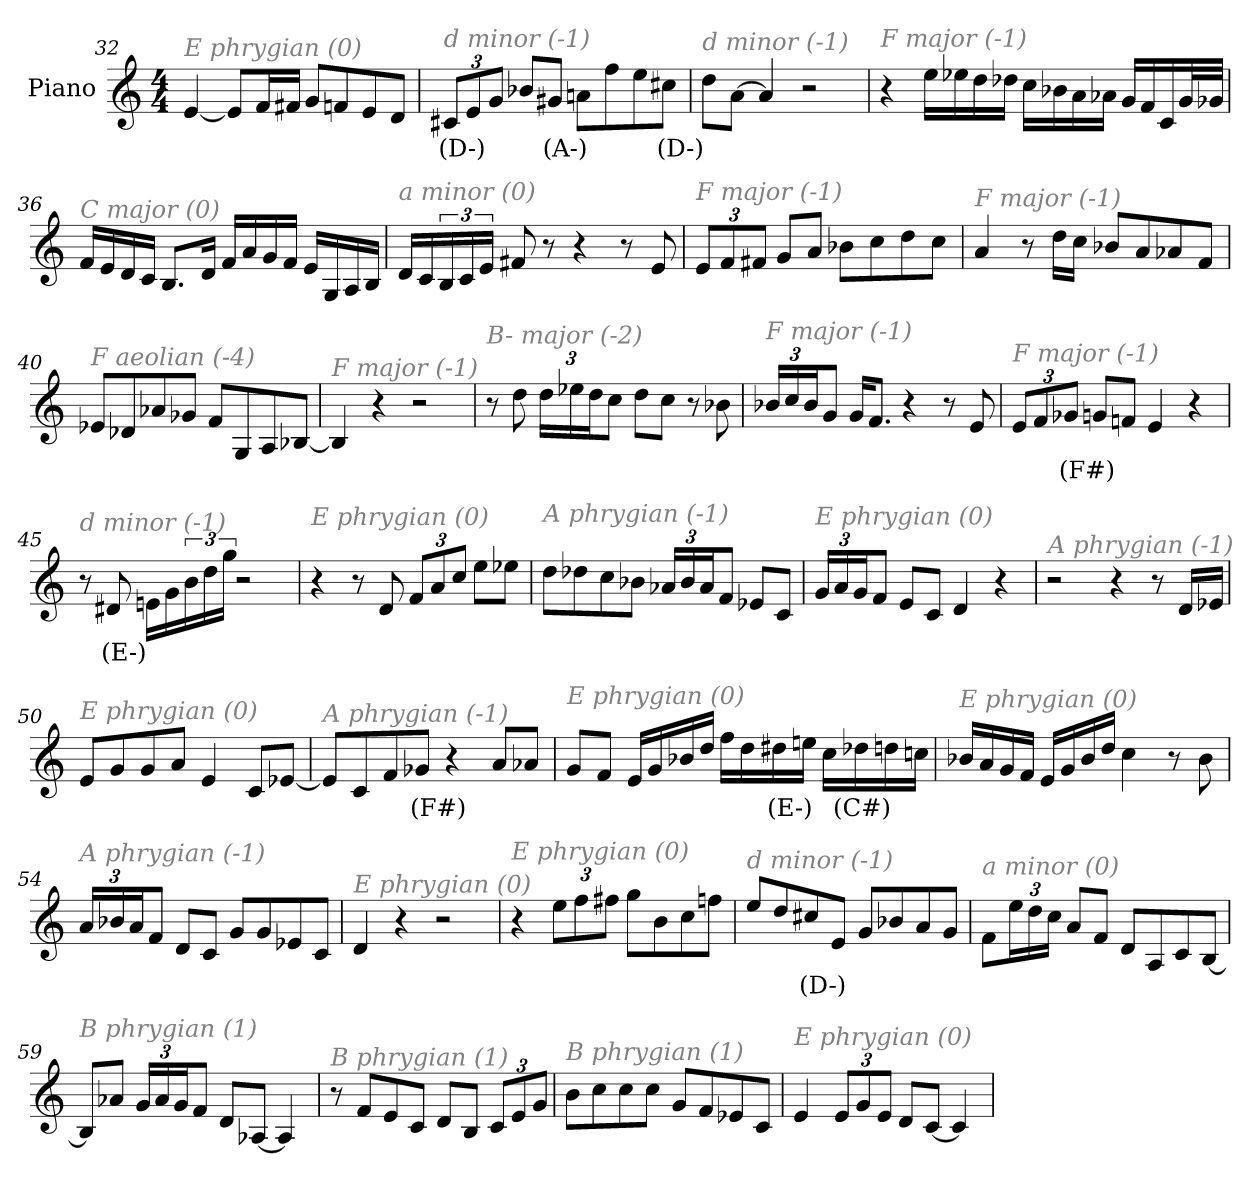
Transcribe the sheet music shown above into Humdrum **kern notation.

**kern	**text
*part1	*part1
*staff1	*staff1
*I"Piano	*
*I'Pno	*
*clefG2	*
*k[]	*
*M4/4	*
=32	=32
!LO:TX:i:color=#808080:t=E phrygian (0)	!
[4e/	.
8e/L]	.
16f/L	.
16f#X/JJ	.
8g/L	.
8fn/	.
8e/	.
8d/J	.
!!LO:LB:g=z
=33	=33
*Xbrackettup	*
!LO:TX:i:color=#808080:t=d minor (-1)	!
12c#Xi/L	(D-)
12e/	.
12g/J	.
8b-X/L	.
8g#Xi/J	(A-)
8an\L	.
8ff\	.
8ee\	.
8cc#Xi\J	(D-)
=34	=34
!LO:TX:i:color=#808080:t=d minor (-1)	!
8dd\L	.
[8a\J	.
4a/]	.
2r	.
=35	=35
!LO:TX:i:color=#808080:t=F major (-1)	!
4r	.
16ee\LL	.
16ee-X\	.
16dd\	.
16dd-X\JJ	.
16cc\LL	.
16b-X\	.
16a\	.
16a-X\JJ	.
16g/LL	.
16f/	.
16c/	.
32g/L	.
32g-X/JJJ	.
!!LO:LB:g=z
=36	=36
!LO:TX:i:color=#808080:t=C major (0)	!
16f/LL	.
16e/	.
16d/	.
16c/JJ	.
8.B/L	.
16d/Jk	.
16f/LL	.
16a/	.
16g/	.
16f/JJ	.
16e/LL	.
16G/	.
16A/	.
16B/JJ	.
=37	=37
!LO:TX:i:color=#808080:t=a minor (0)	!
16d/LL	.
16c/	.
*brackettup	*
24B/	.
24c/	.
24e/JJ	.
8f#X/	.
8r	.
4r	.
8r	.
8e/	.
=38	=38
*Xbrackettup	*
!LO:TX:i:color=#808080:t=F major (-1)	!
12e/L	.
12f/	.
12f#X/J	.
8g/L	.
8a/J	.
8b-X\L	.
8cc\	.
8dd\	.
8cc\J	.
!!LO:PB:g=z
=39	=39
!LO:TX:i:color=#808080:t=F major (-1)	!
4a/	.
8r	.
16dd\LL	.
16cc\JJ	.
8b-X/L	.
8a/	.
8a-X/	.
8f/J	.
=40	=40
!LO:TX:i:color=#808080:t=F aeolian (-4)	!
8e-X/L	.
8d-X/	.
8a-X/	.
8g-X/J	.
8f/L	.
8G/	.
8A/	.
[8B-X/J	.
=41	=41
!LO:TX:i:color=#808080:t=F major (-1)	!
4B-/]	.
4r	.
2r	.
=42	=42
!LO:TX:i:color=#808080:t=B- major (-2)	!
8r	.
8dd\	.
24dd\LL	.
24ee-X\	.
24dd\J	.
8cc\J	.
8dd\L	.
8cc\J	.
8r	.
8b-X\	.
!!LO:LB:g=z
=43	=43
!LO:TX:i:color=#808080:t=F major (-1)	!
24b-X/LL	.
24cc/	.
24b-/J	.
8g/J	.
16g/KL	.
8.f/J	.
4r	.
8r	.
8e/	.
=44	=44
!LO:TX:i:color=#808080:t=F major (-1)	!
12e/L	.
12f/	.
12g-Xi/J	(F#)
8g/L	.
8fn/J	.
4e/	.
4r	.
=45	=45
!LO:TX:i:color=#808080:t=d minor (-1)	!
8r	.
8d#Xi/	(E-)
16en\LL	.
16g\	.
*brackettup	*
24b\	.
24dd\	.
24gg\JJ	.
2r	.
=46	=46
!LO:TX:i:color=#808080:t=E phrygian (0)	!
4r	.
8r	.
8d/	.
*Xbrackettup	*
12f/L	.
12a/	.
12cc/J	.
8ee\L	.
8ee-X\J	.
!!LO:LB:g=z
=47	=47
!LO:TX:i:color=#808080:t=A phrygian (-1)	!
8dd\L	.
8dd-X\	.
8cc\	.
8b-X\J	.
24a-X/LL	.
24b-/	.
24a-/J	.
8f/J	.
8e-X/L	.
8c/J	.
=48	=48
!LO:TX:i:color=#808080:t=E phrygian (0)	!
24g/LL	.
24a/	.
24g/J	.
8f/J	.
8e/L	.
8c/J	.
4d/	.
4r	.
=49	=49
!LO:TX:i:color=#808080:t=A phrygian (-1)	!
2r	.
4r	.
8r	.
16d/LL	.
16e-X/JJ	.
=50	=50
!LO:TX:i:color=#808080:t=E phrygian (0)	!
8e/L	.
8g/	.
8g/	.
8a/J	.
4e/	.
8c/L	.
[8e-X/J	.
!!LO:LB:g=z
=51	=51
!LO:TX:i:color=#808080:t=A phrygian (-1)	!
8e-/L]	.
8c/	.
8f/	.
8g-Xi/J	(F#)
4r	.
8a/L	.
8a-X/J	.
=52	=52
!LO:TX:i:color=#808080:t=E phrygian (0)	!
8g/L	.
8f/J	.
16e/LL	.
16g/	.
16b-X/	.
16dd/JJ	.
16ff\LL	.
16dd\	.
16dd#Xi\	(E-)
16een\JJ	.
16cc\LL	.
16dd-Xi\	(C#)
16dd\	.
16ccn\JJ	.
=53	=53
!LO:TX:i:color=#808080:t=E phrygian (0)	!
16b-X/LL	.
16a/	.
16g/	.
16f/JJ	.
16e/LL	.
16g/	.
16b-/	.
16dd/JJ	.
4cc\	.
8r	.
8b-\	.
!!LO:LB:g=z
=54	=54
!LO:TX:i:color=#808080:t=A phrygian (-1)	!
24a/LL	.
24b-X/	.
24a/J	.
8f/J	.
8d/L	.
8c/J	.
8g/L	.
8g/	.
8e-X/	.
8c/J	.
=55	=55
!LO:TX:i:color=#808080:t=E phrygian (0)	!
4d/	.
4r	.
2r	.
=56	=56
!LO:TX:i:color=#808080:t=E phrygian (0)	!
4r	.
12ee\L	.
12ff\	.
12ff#X\J	.
8gg\L	.
8b\	.
8cc\	.
8ffn\J	.
=57	=57
!LO:TX:i:color=#808080:t=d minor (-1)	!
8ee/L	.
8dd/	.
8cc#Xi/	(D-)
8e/J	.
8g/L	.
8b-X/	.
8a/	.
8g/J	.
!!LO:LB:g=z
=58	=58
!LO:TX:i:color=#808080:t=a minor (0)	!
8f\L	.
24ee\L	.
24dd\	.
24cc\JJ	.
8a/L	.
8f/J	.
8d/L	.
8A/	.
8c/	.
[8B/J	.
=59	=59
!LO:TX:i:color=#808080:t=B phrygian (1)	!
8B/L]	.
8a-X/J	.
24g/LL	.
24a-/	.
24g/J	.
8f/J	.
8d/L	.
[8A-X/J	.
4A-/]	.
=60	=60
!LO:TX:i:color=#808080:t=B phrygian (1)	!
8r	.
8f/L	.
8e/	.
8c/J	.
8d/L	.
8B/J	.
12c/L	.
12e/	.
12g/J	.
=61	=61
!LO:TX:i:color=#808080:t=B phrygian (1)	!
8b\L	.
8cc\	.
8cc\	.
8cc\J	.
8g/L	.
8f/	.
8e-X/	.
8c/J	.
!!LO:LB:g=z
=62	=62
!LO:TX:i:color=#808080:t=E phrygian (0)	!
4e/	.
12e/L	.
12g/	.
12e/J	.
8d/L	.
[8c/J	.
4c/]	.
=	=
*-	*-
